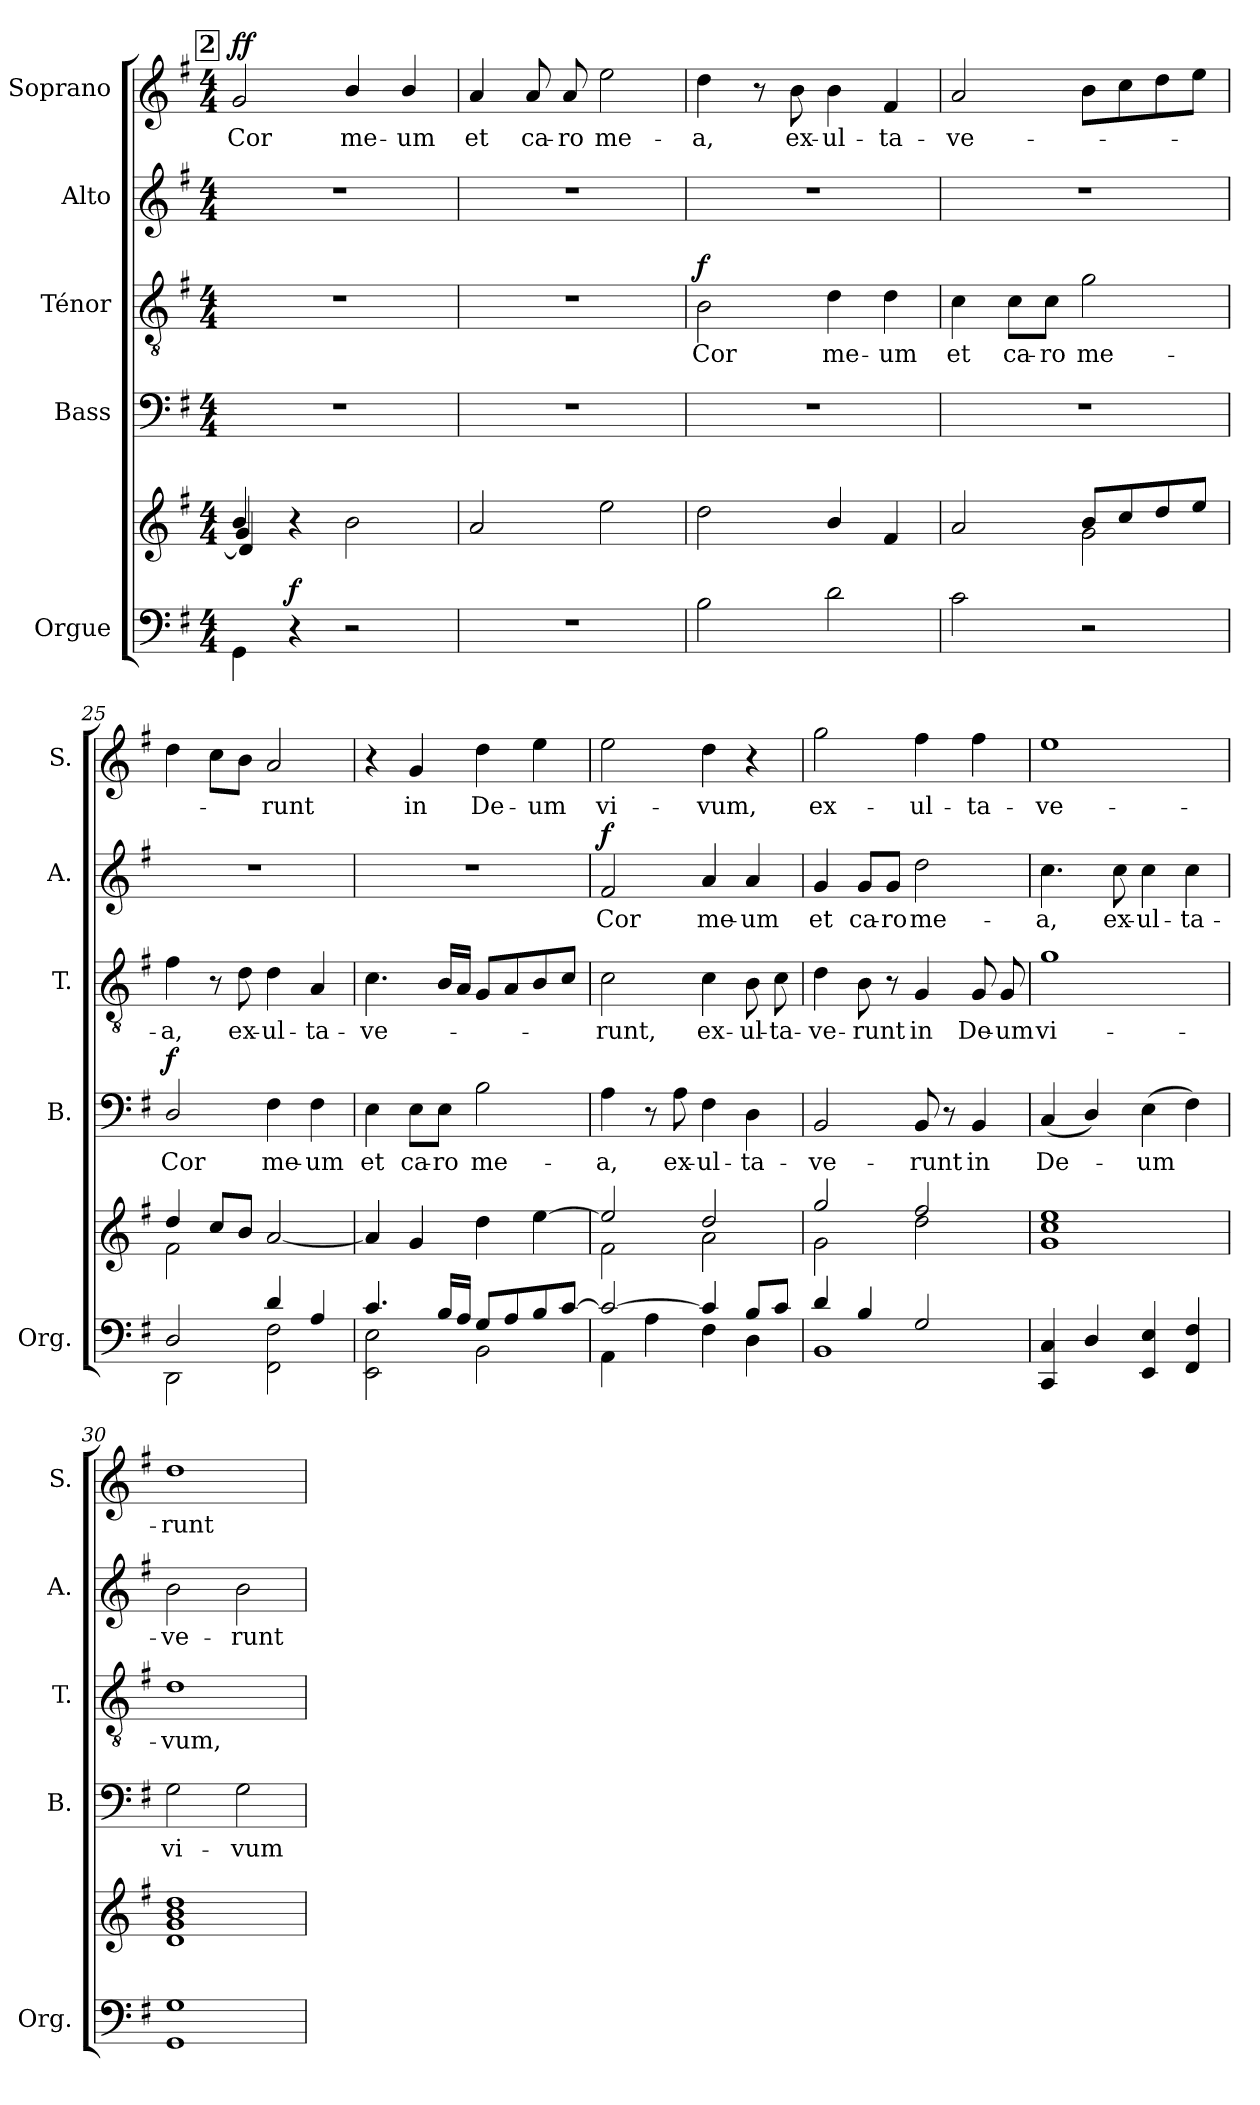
**kern	**kern	**dynam	**kern	**text	**dynam	**kern	**text	**dynam	**kern	**text	**dynam	**kern	**text	**dynam
*part5	*part5	*part5	*part4	*part4	*part4	*part3	*part3	*part3	*part2	*part2	*part2	*part1	*part1	*part1
*staff6	*staff5	*staff5/6	*staff4	*staff4	*staff4	*staff3	*staff3	*staff3	*staff2	*staff2	*staff2	*staff1	*staff1	*staff1
*I"Orgue	*	*	*I"Bass	*	*	*I"Ténor	*	*	*I"Alto	*	*	*I"Soprano	*	*
*I'Org.	*	*	*I'B.	*	*	*I'T.	*	*	*I'A.	*	*	*I'S.	*	*
*clefF4	*clefG2	*	*clefF4	*	*	*clefGv2	*	*	*clefG2	*	*	*clefG2	*	*
*k[f#]	*k[f#]	*	*k[f#]	*	*	*k[f#]	*	*	*k[f#]	*	*	*k[f#]	*	*
*G:	*G:	*	*G:	*	*	*	*	*	*G:	*	*	*G:	*	*
*M4/4	*M4/4	*	*M4/4	*	*	*M4/4	*	*	*M4/4	*	*	*M4/4	*	*
!!LO:REH:place=s1:a:B:fs=14:t=2
=21	=21	=21	=21	=21	=21	=21	=21	=21	=21	=21	=21	=21	=21	=21
*	*^	*	*	*	*	*	*	*	*	*	*	*	*	*
*	*	*^	*	*	*	*	*	*	*	*	*	*	*	*	*
!	!	!	!	!	!	!	!	!	!	!	!	!	!	!	!LO:LY:b	!LO:DY:a
!	!	!	!	!	!	!	!	!	!	!	!	!	!	!	!	!LO:DY:n=1:a
4GG\	4b/	4g/	4d/]	.	1r	.	.	1r	.	.	1r	.	.	2g/	Cor	f f
!	!	!	!	!LO:DY:a=2	!	!	!	!	!	!	!	!	!	!	!	!
4r	4r	2.ryy	2.ryy	f	.	.	.	.	.	.	.	.	.	.	.	.
!	!	!	!	!	!	!	!	!	!	!	!	!	!	!	!LO:LY:b	!
2r	2b\	.	.	.	.	.	.	.	.	.	.	.	.	4b/	me-	.
!	!	!	!	!	!	!	!	!	!	!	!	!	!	!	!LO:LY:b	!
.	.	.	.	.	.	.	.	.	.	.	.	.	.	4b/	-um	.
*	*v	*v	*v	*	*	*	*	*	*	*	*	*	*	*	*	*
=22	=22	=22	=22	=22	=22	=22	=22	=22	=22	=22	=22	=22	=22	=22
!	!	!	!	!	!	!	!	!	!	!	!	!	!LO:LY:b	!
1r	2a/	.	1r	.	.	1r	.	.	1r	.	.	4a/	et	.
!	!	!	!	!	!	!	!	!	!	!	!	!	!LO:LY:b	!
.	.	.	.	.	.	.	.	.	.	.	.	8a/	ca-	.
!	!	!	!	!	!	!	!	!	!	!	!	!	!LO:LY:b	!
.	.	.	.	.	.	.	.	.	.	.	.	8a/	-ro	.
!	!	!	!	!	!	!	!	!	!	!	!	!	!LO:LY:b	!
.	2ee\	.	.	.	.	.	.	.	.	.	.	2ee\	me-	.
=23	=23	=23	=23	=23	=23	=23	=23	=23	=23	=23	=23	=23	=23	=23
!	!	!	!	!	!	!	!LO:LY:b	!LO:DY:a	!	!	!	!	!LO:LY:b	!
2B\	2dd\	.	1r	.	.	2B\	Cor	f	1r	.	.	4dd\	-a,	.
.	.	.	.	.	.	.	.	.	.	.	.	8r	.	.
!	!	!	!	!	!	!	!	!	!	!	!	!	!LO:LY:b	!
.	.	.	.	.	.	.	.	.	.	.	.	8b\	ex-	.
!	!	!	!	!	!	!	!LO:LY:b	!	!	!	!	!	!LO:LY:b	!
2d\	4b/	.	.	.	.	4d\	me-	.	.	.	.	4b\	-ul-	.
!	!	!	!	!	!	!	!LO:LY:b	!	!	!	!	!	!LO:LY:b	!
.	4f#/	.	.	.	.	4d\	-um	.	.	.	.	4f#/	-ta-	.
=24	=24	=24	=24	=24	=24	=24	=24	=24	=24	=24	=24	=24	=24	=24
*	*^	*	*	*	*	*	*	*	*	*	*	*	*	*
!	!	!	!	!	!	!	!	!LO:LY:b	!	!	!	!	!	!LO:LY:b	!
2c\	2a/	2ryy	.	1r	.	.	4c\	et	.	1r	.	.	2a/	-ve-	.
!	!	!	!	!	!	!	!	!LO:LY:b	!	!	!	!	!	!	!
.	.	.	.	.	.	.	8c\L	ca-	.	.	.	.	.	.	.
!	!	!	!	!	!	!	!	!LO:LY:b	!	!	!	!	!	!	!
.	.	.	.	.	.	.	8c\J	-ro	.	.	.	.	.	.	.
!	!	!	!	!	!	!	!	!LO:LY:b	!	!	!	!	!	!	!
2r	8b/L	2g\	.	.	.	.	2g\	me-	.	.	.	.	8b\L	.	.
.	8cc/	.	.	.	.	.	.	.	.	.	.	.	8cc\	.	.
.	8dd/	.	.	.	.	.	.	.	.	.	.	.	8dd\	.	.
.	8ee/J	.	.	.	.	.	.	.	.	.	.	.	8ee\J	.	.
=25	=25	=25	=25	=25	=25	=25	=25	=25	=25	=25	=25	=25	=25	=25	=25
*^	*	*	*	*	*	*	*	*	*	*	*	*	*	*	*
!	!	!	!	!	!	!LO:LY:b	!LO:DY:a	!	!LO:LY:b	!	!	!	!	!	!	!
2D/	2DD\	4dd/	2f#\	.	2D/	Cor	f	4f#\	-a,	.	1r	.	.	4dd\	.	.
.	.	8cc/L	.	.	.	.	.	8r	.	.	.	.	.	8cc\L	.	.
!	!	!	!	!	!	!	!	!	!LO:LY:b	!	!	!	!	!	!	!
.	.	8b/J	.	.	.	.	.	8d\	ex-	.	.	.	.	8b\J	.	.
!	!	!	!	!	!	!LO:LY:b	!	!	!LO:LY:b	!	!	!	!	!	!LO:LY:b	!
4d/	2FF#\ 2F#\	[2a/	2ryy	.	4F#\	me-	.	4d\	-ul-	.	.	.	.	2a/	-runt	.
!	!	!	!	!	!	!LO:LY:b	!	!	!LO:LY:b	!	!	!	!	!	!	!
4A/	.	.	.	.	4F#\	-um	.	4A/	-ta-	.	.	.	.	.	.	.
*	*	*v	*v	*	*	*	*	*	*	*	*	*	*	*	*	*
!!LO:LB:g=z
=26	=26	=26	=26	=26	=26	=26	=26	=26	=26	=26	=26	=26	=26	=26	=26
!	!	!	!	!	!LO:LY:b	!	!	!LO:LY:b	!	!	!	!	!	!	!
4.c/	2EE\ 2E\	4a/]	.	4E\	et	.	4.c\	-ve-	.	1r	.	.	4r	.	.
!	!	!	!	!	!LO:LY:b	!	!	!	!	!	!	!	!	!LO:LY:b	!
.	.	4g/	.	8E\L	ca-	.	.	.	.	.	.	.	4g/	in	.
!	!	!	!	!	!LO:LY:b	!	!	!	!	!	!	!	!	!	!
16B/LL	.	.	.	8E\J	-ro	.	16B/LL	.	.	.	.	.	.	.	.
16A/JJ	.	.	.	.	.	.	16A/JJ	.	.	.	.	.	.	.	.
!	!	!	!	!	!LO:LY:b	!	!	!	!	!	!	!	!	!LO:LY:b	!
8G/L	2BB\	4dd\	.	2B\	me-	.	8G/L	.	.	.	.	.	4dd\	De-	.
8A/	.	.	.	.	.	.	8A/	.	.	.	.	.	.	.	.
!	!	!	!	!	!	!	!	!	!	!	!	!	!	!LO:LY:b	!
8B/	.	[4ee\	.	.	.	.	8B/	.	.	.	.	.	4ee\	-um	.
[8c/J	.	.	.	.	.	.	8c/J	.	.	.	.	.	.	.	.
=27	=27	=27	=27	=27	=27	=27	=27	=27	=27	=27	=27	=27	=27	=27	=27
*	*	*^	*	*	*	*	*	*	*	*	*	*	*	*	*
!	!	!	!	!	!	!LO:LY:b	!	!	!LO:LY:b	!	!	!LO:LY:b	!LO:DY:a	!	!LO:LY:b	!
2c/_	4AA\	2ee/]	2f#\	.	4A\	-a,	.	2c\	-runt,	.	2f#/	Cor	f	2ee\	vi-	.
.	4A\	.	.	.	8r	.	.	.	.	.	.	.	.	.	.	.
!	!	!	!	!	!	!LO:LY:b	!	!	!	!	!	!	!	!	!	!
.	.	.	.	.	8A\	ex-	.	.	.	.	.	.	.	.	.	.
!	!	!	!	!	!	!LO:LY:b	!	!	!LO:LY:b	!	!	!LO:LY:b	!	!	!LO:LY:b	!
4c/]	4F#\	2dd/	2a\	.	4F#\	-ul-	.	4c\	ex-	.	4a/	me-	.	4dd\	-vum,	.
!	!	!	!	!	!	!LO:LY:b	!	!	!LO:LY:b	!	!	!LO:LY:b	!	!	!	!
8B/L	4D\	.	.	.	4D\	-ta-	.	8B\	-ul-	.	4a/	-um	.	4r	.	.
!	!	!	!	!	!	!	!	!	!LO:LY:b	!	!	!	!	!	!	!
8c/J	.	.	.	.	.	.	.	8c\	-ta-	.	.	.	.	.	.	.
=28	=28	=28	=28	=28	=28	=28	=28	=28	=28	=28	=28	=28	=28	=28	=28	=28
!	!	!	!	!	!	!LO:LY:b	!	!	!LO:LY:b	!	!	!LO:LY:b	!	!	!LO:LY:b	!
4d/	1BB	2gg/	2g\	.	2BB/	-ve-	.	4d\	-ve-	.	4g/	et	.	2gg\	ex-	.
!	!	!	!	!	!	!	!	!	!LO:LY:b	!	!	!LO:LY:b	!	!	!	!
4B/	.	.	.	.	.	.	.	8B\	-runt	.	8g/L	ca-	.	.	.	.
!	!	!	!	!	!	!	!	!	!	!	!	!LO:LY:b	!	!	!	!
.	.	.	.	.	.	.	.	8r	.	.	8g/J	-ro	.	.	.	.
!	!	!	!	!	!	!LO:LY:b	!	!	!LO:LY:b	!	!	!LO:LY:b	!	!	!LO:LY:b	!
2G/	.	2ff#/	2dd\	.	8BB/	-runt	.	4G/	in	.	2dd\	me-	.	4ff#\	-ul-	.
.	.	.	.	.	8r	.	.	.	.	.	.	.	.	.	.	.
!	!	!	!	!	!	!LO:LY:b	!	!	!LO:LY:b	!	!	!	!	!	!LO:LY:b	!
.	.	.	.	.	4BB/	in	.	8G/	De-	.	.	.	.	4ff#\	-ta-	.
!	!	!	!	!	!	!	!	!	!LO:LY:b	!	!	!	!	!	!	!
.	.	.	.	.	.	.	.	8G/	-um	.	.	.	.	.	.	.
*v	*v	*	*	*	*	*	*	*	*	*	*	*	*	*	*	*
*	*v	*v	*	*	*	*	*	*	*	*	*	*	*	*	*
=29	=29	=29	=29	=29	=29	=29	=29	=29	=29	=29	=29	=29	=29	=29
!	!	!	!	!LO:LY:b	!	!	!LO:LY:b	!	!	!LO:LY:b	!	!	!LO:LY:b	!
4CC/ 4C/	1g 1cc 1ee	.	(<4C/	De-	.	1g	vi-	.	4.cc\	-a,	.	1ee	-ve-	.
4D/	.	.	4D/)	.	.	.	.	.	.	.	.	.	.	.
!	!	!	!	!	!	!	!	!	!	!LO:LY:b	!	!	!	!
.	.	.	.	.	.	.	.	.	8cc\	ex-	.	.	.	.
!	!	!	!	!LO:LY:b	!	!	!	!	!	!LO:LY:b	!	!	!	!
4EE/ 4E/	.	.	(>4E\	-um	.	.	.	.	4cc\	-ul-	.	.	.	.
!	!	!	!	!	!	!	!	!	!	!LO:LY:b	!	!	!	!
4FF#/ 4F#/	.	.	4F#\)	.	.	.	.	.	4cc\	-ta-	.	.	.	.
=30	=30	=30	=30	=30	=30	=30	=30	=30	=30	=30	=30	=30	=30	=30
!	!	!	!	!LO:LY:b	!	!	!LO:LY:b	!	!	!LO:LY:b	!	!	!LO:LY:b	!
1GG 1G	1d 1g 1b 1dd	.	2G\	vi-	.	1d	-vum,	.	2b\	-ve-	.	1dd	-runt	.
!	!	!	!	!LO:LY:b	!	!	!	!	!	!LO:LY:b	!	!	!	!
.	.	.	2G\	-vum	.	.	.	.	2b\	-runt	.	.	.	.
=	=	=	=	=	=	=	=	=	=	=	=	=	=	=
*-	*-	*-	*-	*-	*-	*-	*-	*-	*-	*-	*-	*-	*-	*-
